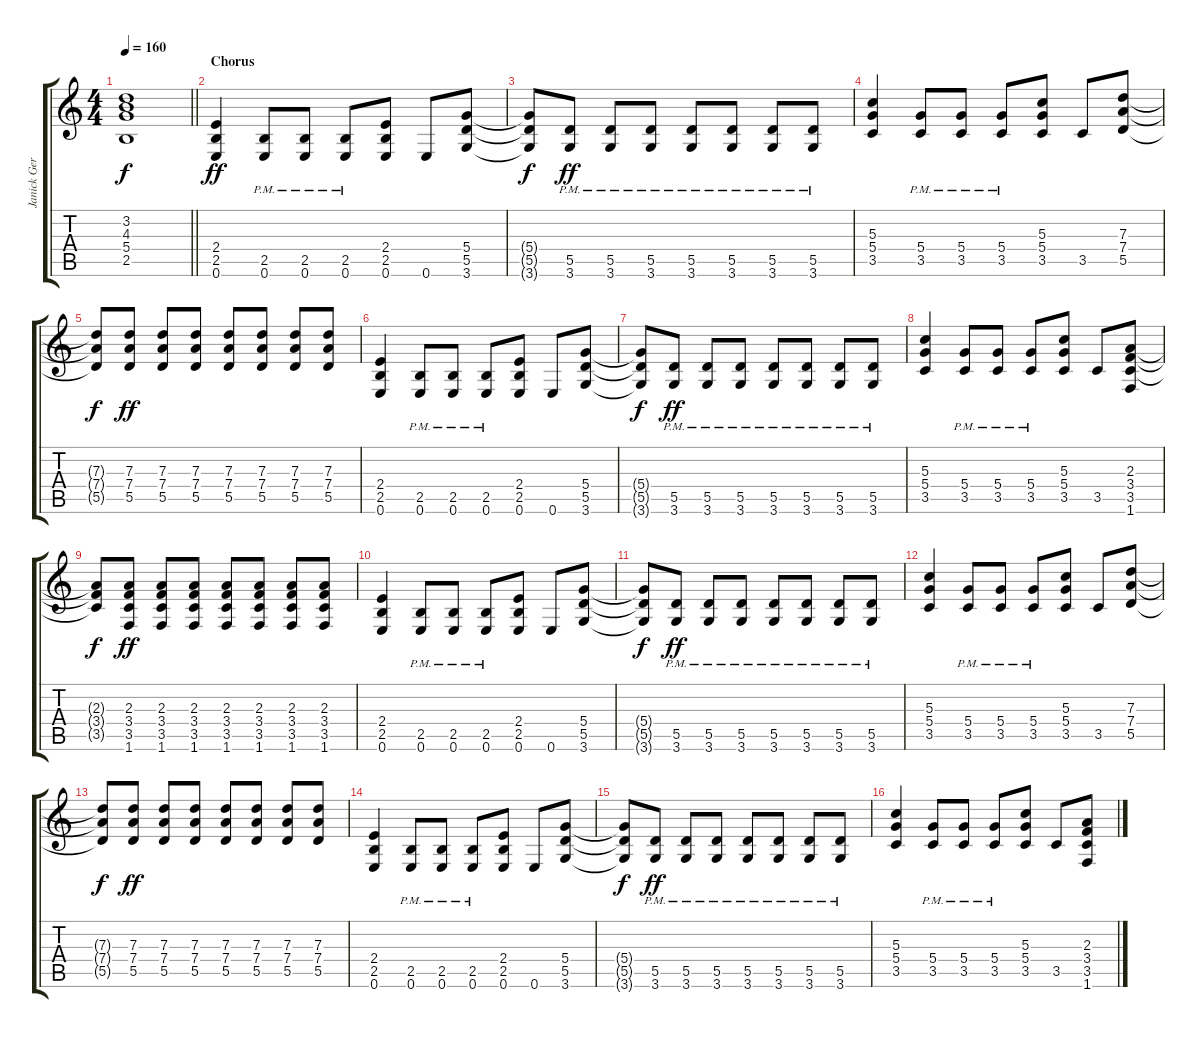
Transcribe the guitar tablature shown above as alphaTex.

\track ("Janick Gers" "Janick Ger") {instrument distortionguitar}
\staff {score tabs}
\tuning (E4 B3 G3 D3 A2 E2) {hide}
\ts (4 4)
\tempo 160
\clef g2
\barLineRight lightlight
\ks c
(3.2{t} 4.3{t} 5.4{t} 2.5{t}).1{dy f} |
\section ("" "Chorus")
(2.4 2.5 0.6).4{dy ff} (2.5{pm} 0.6{pm}).8 (2.5{pm} 0.6{pm}).8 (2.5{pm} 0.6{pm}).8 (2.4 2.5 0.6).8 0.6.8 (5.4 5.5 3.6).8 |
(5.4{t} 5.5{t} 3.6{t}).8{dy f} (5.5{pm} 3.6{pm}).8{dy ff} (5.5{pm} 3.6{pm}).8 (5.5{pm} 3.6{pm}).8 (5.5{pm} 3.6{pm}).8 (5.5{pm} 3.6{pm}).8 (5.5{pm} 3.6{pm}).8 (5.5{pm} 3.6{pm}).8 |
(5.3 5.4 3.5).4 (5.4{pm} 3.5{pm}).8 (5.4{pm} 3.5{pm}).8 (5.4{pm} 3.5{pm}).8 (5.3 5.4 3.5).8 3.5.8 (7.3 7.4 5.5).8 |
(7.3{t} 7.4{t} 5.5{t}).8{dy f} (7.3 7.4 5.5).8{dy ff} (7.3 7.4 5.5).8 (7.3 7.4 5.5).8 (7.3 7.4 5.5).8 (7.3 7.4 5.5).8 (7.3 7.4 5.5).8 (7.3 7.4 5.5).8 |
(2.4 2.5 0.6).4 (2.5{pm} 0.6{pm}).8 (2.5{pm} 0.6{pm}).8 (2.5{pm} 0.6{pm}).8 (2.4 2.5 0.6).8 0.6.8 (5.4 5.5 3.6).8 |
(5.4{t} 5.5{t} 3.6{t}).8{dy f} (5.5{pm} 3.6{pm}).8{dy ff} (5.5{pm} 3.6{pm}).8 (5.5{pm} 3.6{pm}).8 (5.5{pm} 3.6{pm}).8 (5.5{pm} 3.6{pm}).8 (5.5{pm} 3.6{pm}).8 (5.5{pm} 3.6{pm}).8 |
(5.3 5.4 3.5).4 (5.4{pm} 3.5{pm}).8 (5.4{pm} 3.5{pm}).8 (5.4{pm} 3.5{pm}).8 (5.3 5.4 3.5).8 3.5.8 (2.3 3.4 3.5 1.6).8 |
(2.3{t} 3.4{t} 3.5{t}).8{dy f} (2.3 3.4 3.5 1.6).8{dy ff} (2.3 3.4 3.5 1.6).8 (2.3 3.4 3.5 1.6).8 (2.3 3.4 3.5 1.6).8 (2.3 3.4 3.5 1.6).8 (2.3 3.4 3.5 1.6).8 (2.3 3.4 3.5 1.6).8 |
(2.4 2.5 0.6).4 (2.5{pm} 0.6{pm}).8 (2.5{pm} 0.6{pm}).8 (2.5{pm} 0.6{pm}).8 (2.4 2.5 0.6).8 0.6.8 (5.4 5.5 3.6).8 |
(5.4{t} 5.5{t} 3.6{t}).8{dy f} (5.5{pm} 3.6{pm}).8{dy ff} (5.5{pm} 3.6{pm}).8 (5.5{pm} 3.6{pm}).8 (5.5{pm} 3.6{pm}).8 (5.5{pm} 3.6{pm}).8 (5.5{pm} 3.6{pm}).8 (5.5{pm} 3.6{pm}).8 |
(5.3 5.4 3.5).4 (5.4{pm} 3.5{pm}).8 (5.4{pm} 3.5{pm}).8 (5.4{pm} 3.5{pm}).8 (5.3 5.4 3.5).8 3.5.8 (7.3 7.4 5.5).8 |
(7.3{t} 7.4{t} 5.5{t}).8{dy f} (7.3 7.4 5.5).8{dy ff} (7.3 7.4 5.5).8 (7.3 7.4 5.5).8 (7.3 7.4 5.5).8 (7.3 7.4 5.5).8 (7.3 7.4 5.5).8 (7.3 7.4 5.5).8 |
(2.4 2.5 0.6).4 (2.5{pm} 0.6{pm}).8 (2.5{pm} 0.6{pm}).8 (2.5{pm} 0.6{pm}).8 (2.4 2.5 0.6).8 0.6.8 (5.4 5.5 3.6).8 |
(5.4{t} 5.5{t} 3.6{t}).8{dy f} (5.5{pm} 3.6{pm}).8{dy ff} (5.5{pm} 3.6{pm}).8 (5.5{pm} 3.6{pm}).8 (5.5{pm} 3.6{pm}).8 (5.5{pm} 3.6{pm}).8 (5.5{pm} 3.6{pm}).8 (5.5{pm} 3.6{pm}).8 |
(5.3 5.4 3.5).4 (5.4{pm} 3.5{pm}).8 (5.4{pm} 3.5{pm}).8 (5.4{pm} 3.5{pm}).8 (5.3 5.4 3.5).8 3.5.8 (2.3 3.4 3.5 1.6).8
